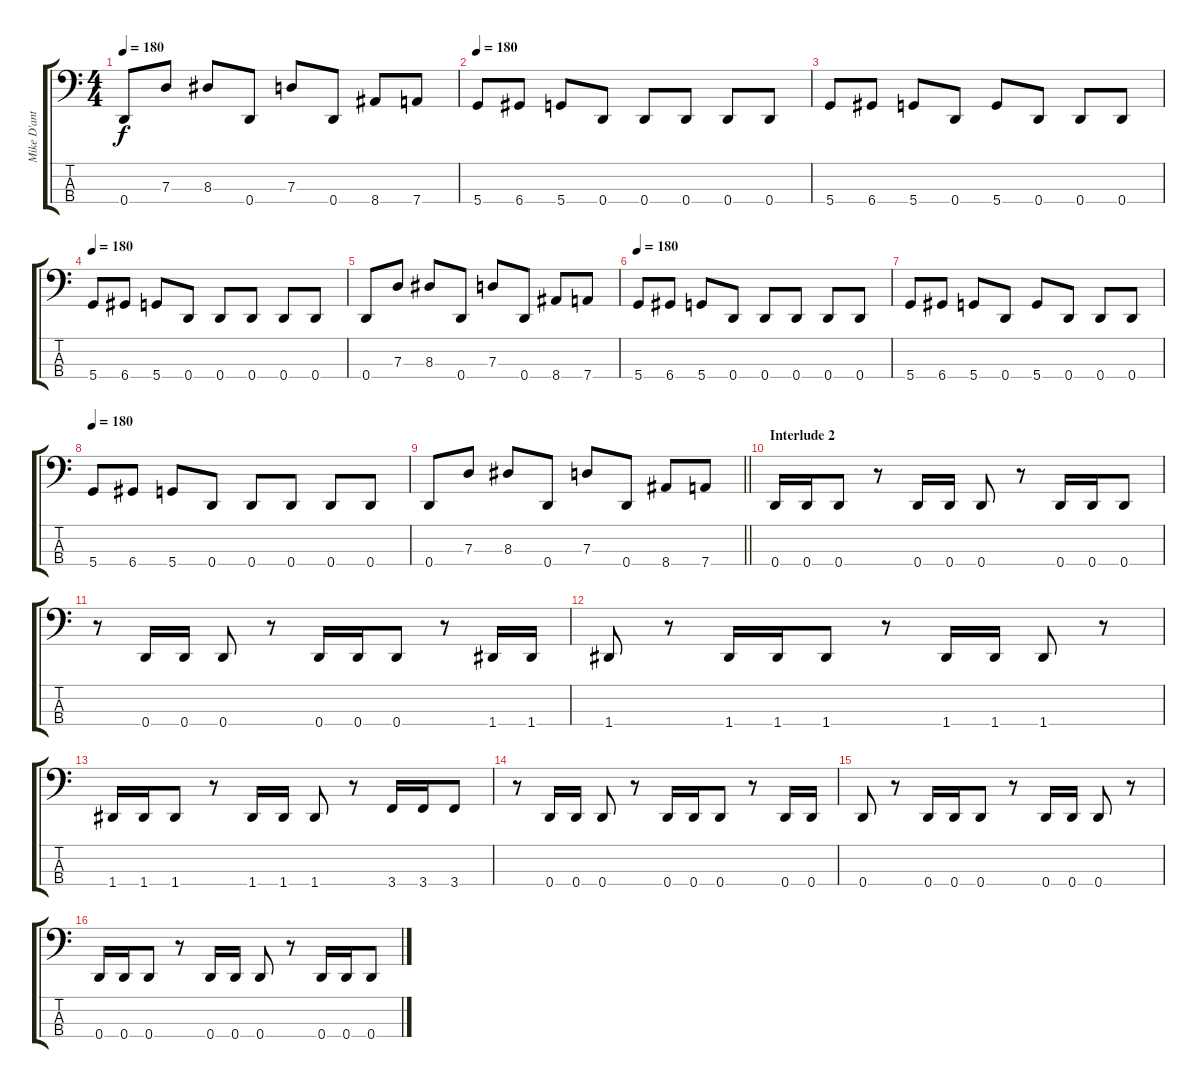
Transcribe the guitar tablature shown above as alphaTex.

\track ("Mike D'antonio" "Mike D'ant") {instrument electricbasspick}
\staff {score tabs}
\tuning (F2 C2 G1 D1) {hide}
\ts (4 4)
\tempo 180
\clef f4
\ks c
0.4.8{dy f} 7.3.8 8.3.8 0.4.8 7.3.8 0.4.8 8.4.8 7.4.8 |
\tempo 180
5.4.8 6.4.8 5.4.8 0.4.8 0.4.8 0.4.8 0.4.8 0.4.8 |
5.4.8 6.4.8 5.4.8 0.4.8 5.4.8 0.4.8 0.4.8 0.4.8 |
\tempo 180
5.4.8 6.4.8 5.4.8 0.4.8 0.4.8 0.4.8 0.4.8 0.4.8 |
0.4.8 7.3.8 8.3.8 0.4.8 7.3.8 0.4.8 8.4.8 7.4.8 |
\tempo 180
5.4.8 6.4.8 5.4.8 0.4.8 0.4.8 0.4.8 0.4.8 0.4.8 |
5.4.8 6.4.8 5.4.8 0.4.8 5.4.8 0.4.8 0.4.8 0.4.8 |
\tempo 180
5.4.8 6.4.8 5.4.8 0.4.8 0.4.8 0.4.8 0.4.8 0.4.8 |
\barLineRight lightlight
0.4.8 7.3.8 8.3.8 0.4.8 7.3.8 0.4.8 8.4.8 7.4.8 |
\section ("" "Interlude 2")
0.4.16 0.4.16 0.4.8 r.8 0.4.16 0.4.16 0.4.8 r.8 0.4.16 0.4.16 0.4.8 |
r.8 0.4.16 0.4.16 0.4.8 r.8 0.4.16 0.4.16 0.4.8 r.8 1.4.16 1.4.16 |
1.4.8 r.8 1.4.16 1.4.16 1.4.8 r.8 1.4.16 1.4.16 1.4.8 r.8 |
1.4.16 1.4.16 1.4.8 r.8 1.4.16 1.4.16 1.4.8 r.8 3.4.16 3.4.16 3.4.8 |
r.8 0.4.16 0.4.16 0.4.8 r.8 0.4.16 0.4.16 0.4.8 r.8 0.4.16 0.4.16 |
0.4.8 r.8 0.4.16 0.4.16 0.4.8 r.8 0.4.16 0.4.16 0.4.8 r.8 |
0.4.16 0.4.16 0.4.8 r.8 0.4.16 0.4.16 0.4.8 r.8 0.4.16 0.4.16 0.4.8
